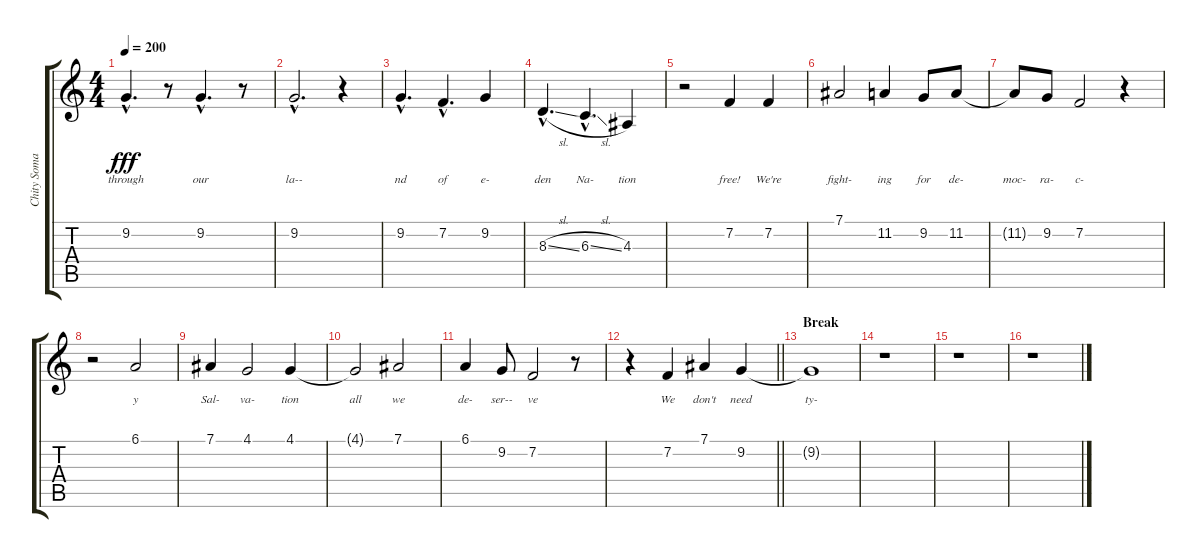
\track ("Chity Somapala - Vocals" "Chity Soma") {instrument violin}
\staff {score tabs}
\tuning (Eb4 Bb3 Gb3 Db3 Ab2 Eb2) {hide}
\ts (4 4)
\tempo 200
\clef g2
\ks c
9.2{hac}.4{d lyrics (0 "through") lyrics (1 "") lyrics (2 "") lyrics (3 "") lyrics (4 "") dy fff} r.8 9.2{hac}.4{d lyrics (0 "our") lyrics (1 "") lyrics (2 "") lyrics (3 "") lyrics (4 "")} r.8 |
9.2{hac}.2{d lyrics (0 "la--") lyrics (1 "") lyrics (2 "") lyrics (3 "") lyrics (4 "")} r.4 |
9.2{hac}.4{d lyrics (0 "nd") lyrics (1 "") lyrics (2 "") lyrics (3 "") lyrics (4 "")} 7.2{hac}.4{d lyrics (0 "of") lyrics (1 "") lyrics (2 "") lyrics (3 "") lyrics (4 "")} 9.2.4{lyrics (0 "e-") lyrics (1 "") lyrics (2 "") lyrics (3 "") lyrics (4 "")} |
8.3{sl hac}.4{d lyrics (0 "den") lyrics (1 "") lyrics (2 "") lyrics (3 "") lyrics (4 "")} 6.3{sl hac}.4{d lyrics (0 "Na-") lyrics (1 "") lyrics (2 "") lyrics (3 "") lyrics (4 "")} 4.3.4{lyrics (0 "tion") lyrics (1 "") lyrics (2 "") lyrics (3 "") lyrics (4 "")} |
r.2 7.2.4{lyrics (0 "free!") lyrics (1 "") lyrics (2 "") lyrics (3 "") lyrics (4 "")} 7.2.4{lyrics (0 "We're") lyrics (1 "") lyrics (2 "") lyrics (3 "") lyrics (4 "")} |
7.1.2{lyrics (0 "fight-") lyrics (1 "") lyrics (2 "") lyrics (3 "") lyrics (4 "")} 11.2.4{lyrics (0 "ing") lyrics (1 "") lyrics (2 "") lyrics (3 "") lyrics (4 "")} 9.2.8{lyrics (0 "for") lyrics (1 "") lyrics (2 "") lyrics (3 "") lyrics (4 "")} 11.2.8{lyrics (0 "de-") lyrics (1 "") lyrics (2 "") lyrics (3 "") lyrics (4 "")} |
11.2{t}.8{lyrics (0 "moc-") lyrics (1 "") lyrics (2 "") lyrics (3 "") lyrics (4 "")} 9.2.8{lyrics (0 "ra-") lyrics (1 "") lyrics (2 "") lyrics (3 "") lyrics (4 "")} 7.2.2{lyrics (0 "c-") lyrics (1 "") lyrics (2 "") lyrics (3 "") lyrics (4 "")} r.4 |
r.2 6.1.2{lyrics (0 "y") lyrics (1 "") lyrics (2 "") lyrics (3 "") lyrics (4 "")} |
7.1.4{lyrics (0 "Sal-") lyrics (1 "") lyrics (2 "") lyrics (3 "") lyrics (4 "")} 4.1.2{lyrics (0 "va-") lyrics (1 "") lyrics (2 "") lyrics (3 "") lyrics (4 "")} 4.1.4{lyrics (0 "tion") lyrics (1 "") lyrics (2 "") lyrics (3 "") lyrics (4 "")} |
4.1{t}.2{lyrics (0 "all") lyrics (1 "") lyrics (2 "") lyrics (3 "") lyrics (4 "")} 7.1.2{lyrics (0 "we") lyrics (1 "") lyrics (2 "") lyrics (3 "") lyrics (4 "")} |
6.1.4{lyrics (0 "de-") lyrics (1 "") lyrics (2 "") lyrics (3 "") lyrics (4 "")} 9.2.8{lyrics (0 "ser--") lyrics (1 "") lyrics (2 "") lyrics (3 "") lyrics (4 "")} 7.2.2{lyrics (0 "ve") lyrics (1 "") lyrics (2 "") lyrics (3 "") lyrics (4 "")} r.8 |
\barLineRight lightlight
r.4 7.2.4{lyrics (0 "We") lyrics (1 "") lyrics (2 "") lyrics (3 "") lyrics (4 "")} 7.1.4{lyrics (0 "don't") lyrics (1 "") lyrics (2 "") lyrics (3 "") lyrics (4 "")} 9.2.4{lyrics (0 "need") lyrics (1 "") lyrics (2 "") lyrics (3 "") lyrics (4 "")} |
\section ("" "Break")
9.2{t}.1{lyrics (0 "ty-") lyrics (1 "") lyrics (2 "") lyrics (3 "") lyrics (4 "")} |
r.1 |
r.1 |
r.1
